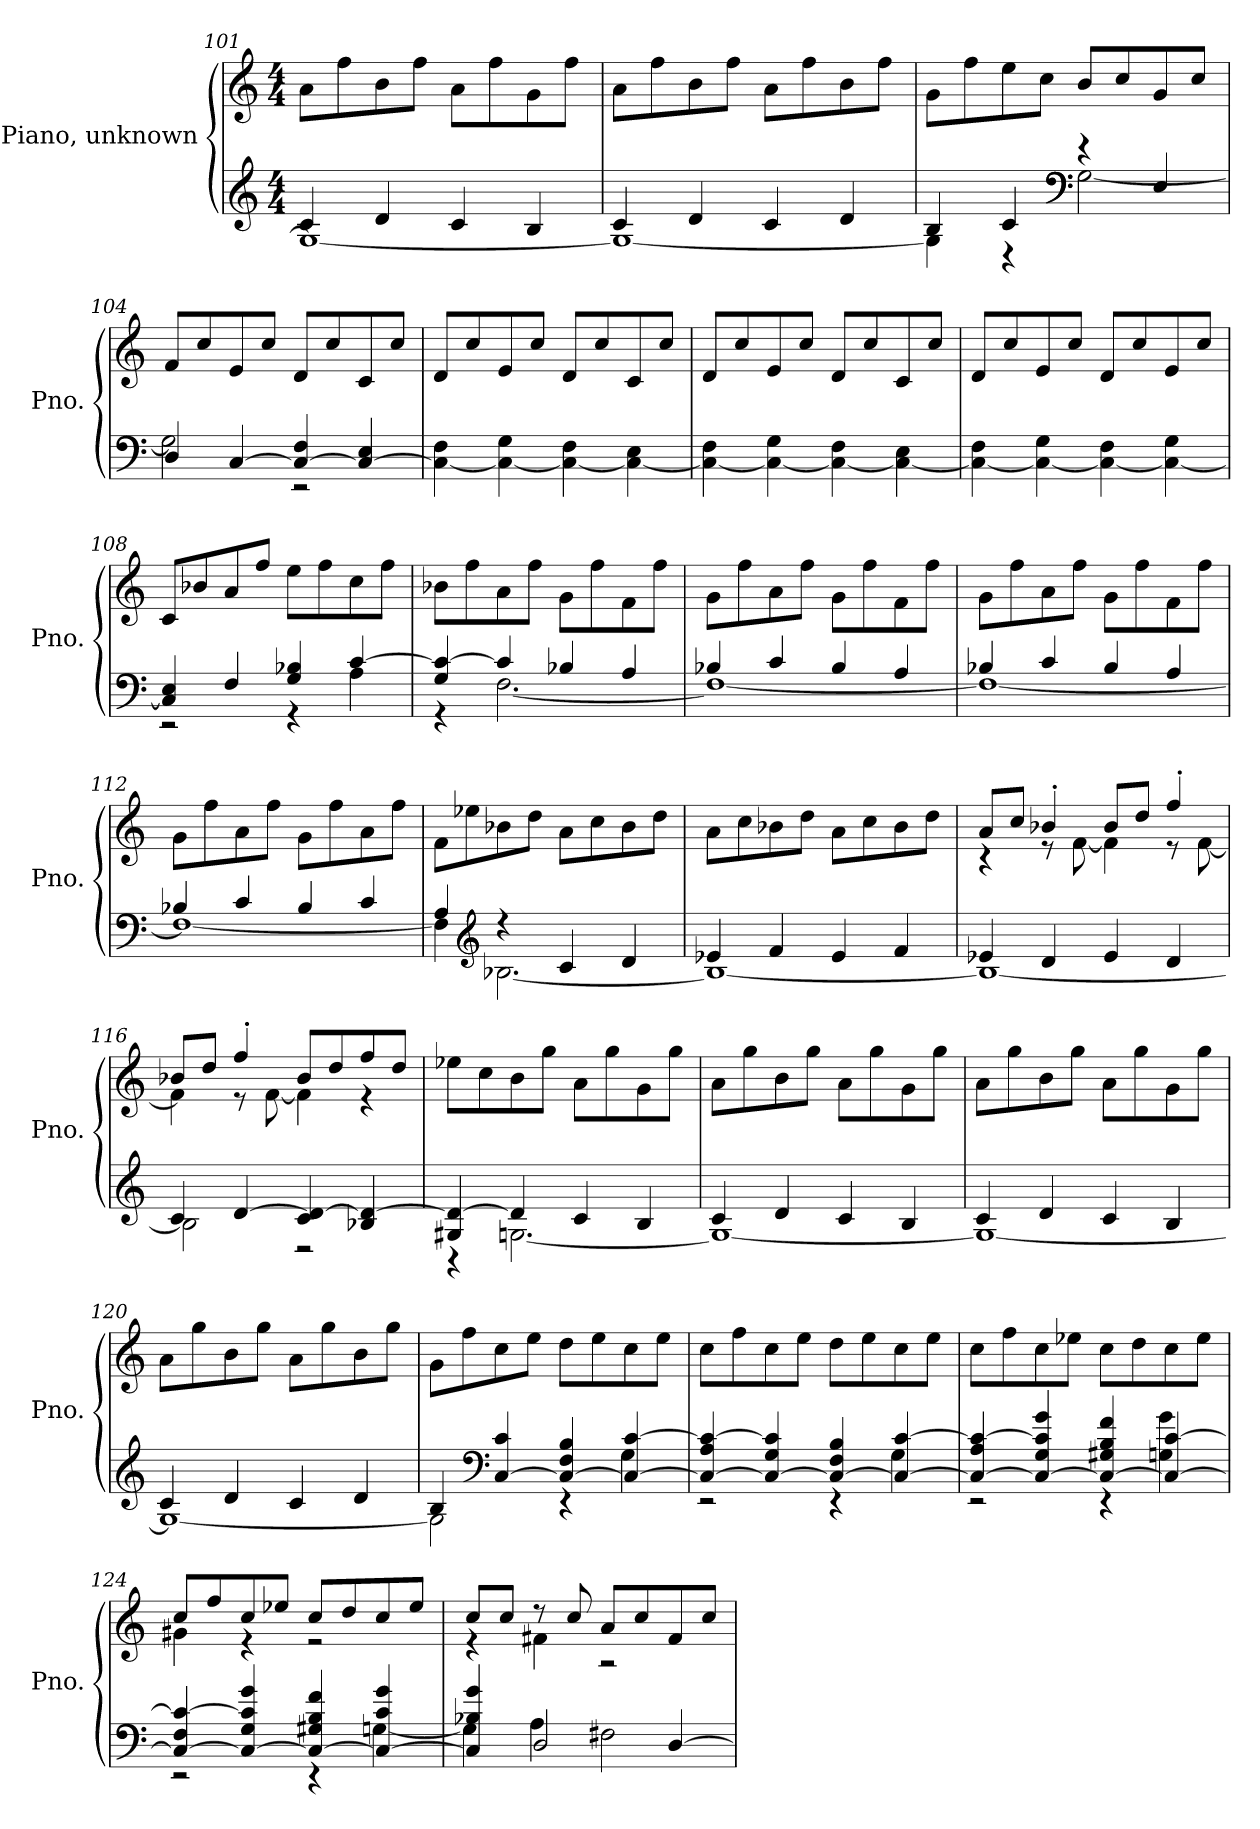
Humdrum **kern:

**kern	**kern
*part1	*part1
*staff2	*staff1
*I"Piano, unknown	*
*I'Pno.	*
*clefG2	*clefG2
*k[]	*k[]
*M4/4	*M4/4
=101	=101
*^	*
4c/	1G_	8a\L
.	.	8ff\
4d/	.	8b\
.	.	8ff\J
4c/	.	8a\L
.	.	8ff\
4B/	.	8g\
.	.	8ff\J
=102	=102	=102
4c/	1G_	8a\L
.	.	8ff\
4d/	.	8b\
.	.	8ff\J
4c/	.	8a\L
.	.	8ff\
4d/	.	8b\
.	.	8ff\J
!!LO:LB:g=z
=103	=103	=103
4B/	4G\]	8g\L
.	.	8ff\
4c/	4r	8ee\
.	.	8cc\J
*clefF4	*	*
4r	[2G\	8b/L
.	.	8cc/
4E/	.	8g/
.	.	8cc/J
=104	=104	=104
4D/	2G\]	8f/L
.	.	8cc/
[4C/	.	8e/
.	.	8cc/J
4C/_ 4F/	2r	8d/L
.	.	8cc/
4C/_ 4E/	.	8c/
.	.	8cc/J
*v	*v	*
=105	=105
4C\_ 4F\	8d/L
.	8cc/
4C\_ 4G\	8e/
.	8cc/J
4C\_ 4F\	8d/L
.	8cc/
4C\_ 4E\	8c/
.	8cc/J
=106	=106
4C\_ 4F\	8d/L
.	8cc/
4C\_ 4G\	8e/
.	8cc/J
4C\_ 4F\	8d/L
.	8cc/
4C\_ 4E\	8c/
.	8cc/J
=107	=107
4C\_ 4F\	8d/L
.	8cc/
4C\_ 4G\	8e/
.	8cc/J
4C\_ 4F\	8d/L
.	8cc/
4C\_ 4G\	8e/
.	8cc/J
!!LO:LB:g=z
=108	=108
*^	*
4C/] 4E/	2r	8c/L
.	.	8b-X/
4F/	.	8a/
.	.	8ff/J
4G/ 4B-X/	4r	8ee\L
.	.	8ff\
[4c/	4A\	8cc\
.	.	8ff\J
=109	=109	=109
4G/ 4c/_	4r	8b-X\L
.	.	8ff\
4c/]	[2.F\	8a\
.	.	8ff\J
4B-X/	.	8g\L
.	.	8ff\
4A/	.	8f\
.	.	8ff\J
=110	=110	=110
4B-X/	1F_	8g\L
.	.	8ff\
4c/	.	8a\
.	.	8ff\J
4B-/	.	8g\L
.	.	8ff\
4A/	.	8f\
.	.	8ff\J
=111	=111	=111
4B-X/	1F_	8g\L
.	.	8ff\
4c/	.	8a\
.	.	8ff\J
4B-/	.	8g\L
.	.	8ff\
4A/	.	8f\
.	.	8ff\J
=112	=112	=112
4B-X/	1F_	8g\L
.	.	8ff\
4c/	.	8a\
.	.	8ff\J
4B-/	.	8g\L
.	.	8ff\
4c/	.	8a\
.	.	8ff\J
!!LO:LB:g=z
=113	=113	=113
4A/	4F\]	8f\L
.	.	8ee-X\
*clefG2	*	*
4r	[2.B-X\	8b-X\
.	.	8dd\J
4c/	.	8a\L
.	.	8cc\
4d/	.	8b-\
.	.	8dd\J
=114	=114	=114
4e-X/	1B-_	8a\L
.	.	8cc\
4f/	.	8b-X\
.	.	8dd\J
4e-/	.	8a\L
.	.	8cc\
4f/	.	8b-\
.	.	8dd\J
=115	=115	=115
*	*	*^
4e-X/	1B-_	8a/L	4r
.	.	8cc/J	.
4d/	.	4b-X'/	8r
.	.	.	[8f\
4e-/	.	8b-/L	4f\]
.	.	8dd/J	.
4d/	.	4ff'/	8r
.	.	.	[8f\
=116	=116	=116	=116
4c/	2B-\]	8b-X/L	4f\]
.	.	8dd/J	.
[4d/	.	4ff'/	8r
.	.	.	[8f\
4c/ 4d/_	2r	8b-/L	4f\]
.	.	8dd/	.
4B-X/ 4d/_	.	8ff/	4r
.	.	8dd/J	.
*	*	*v	*v
!!LO:PB:g=z
=117	=117	=117
4G#X/ 4d/_	4r	8ee-X\L
.	.	8cc\
4d/]	[2.Gn\	8b\
.	.	8gg\J
4c/	.	8a\L
.	.	8gg\
4B/	.	8g\
.	.	8gg\J
=118	=118	=118
4c/	1G_	8a\L
.	.	8gg\
4d/	.	8b\
.	.	8gg\J
4c/	.	8a\L
.	.	8gg\
4B/	.	8g\
.	.	8gg\J
=119	=119	=119
4c/	1G_	8a\L
.	.	8gg\
4d/	.	8b\
.	.	8gg\J
4c/	.	8a\L
.	.	8gg\
4B/	.	8g\
.	.	8gg\J
=120	=120	=120
4c/	1G_	8a\L
.	.	8gg\
4d/	.	8b\
.	.	8gg\J
4c/	.	8a\L
.	.	8gg\
4d/	.	8b\
.	.	8gg\J
=121	=121	=121
4B/	2G\]	8g\L
.	.	8ff\
*clefF4	*	*
[4C/ 4c/	.	8cc\
.	.	8ee\J
4C/_ 4F/ 4B/	4r	8dd\L
.	.	8ee\
4C/_ [4c/	4G\	8cc\
.	.	8ee\J
!!LO:LB:g=z
=122	=122	=122
4C/_ 4A/ 4c/_	2r	8cc\L
.	.	8ff\
4C/_ 4G/ 4c/]	.	8cc\
.	.	8ee\J
4C/_ 4F/ 4B/	4r	8dd\L
.	.	8ee\
4C/_ [4c/	4G\	8cc\
.	.	8ee\J
=123	=123	=123
4C/_ 4A/ 4c/_	2r	8cc\L
.	.	8ff\
4C/_ 4G/ 4c/] 4g/	.	8cc\
.	.	8ee-X\J
4C/_ 4G#X/ 4B/ 4f/	4r	8cc\L
.	.	8dd\
4C/_ [4c/	4Gn\ 4g\	8cc\
.	.	8ee-\J
=124	=124	=124
*	*	*^
4C/_ 4F/ 4c/_	2r	8cc/L	4g#X\
.	.	8ff/	.
4C/_ 4G/ 4c/] 4g/	.	8cc/	4r
.	.	8ee-X/J	.
4C/_ 4G#X/ 4B/ 4f/	4r	8cc/L	2r
.	.	8dd/	.
4C/_ 4c/ 4g/	[4Gn\	8cc/	.
.	.	8ee-/J	.
=125	=125	=125	=125
4C/] 4B-X/ 4g/	4G\]	8cc/L	4r
.	.	8cc/J	.
2D/	4A\	8r	4f#X\
.	.	8cc/	.
.	2F#X\	8a/L	2r
.	.	8cc/	.
[4D/	.	8f#/	.
.	.	8cc/J	.
*v	*v	*	*
*	*v	*v
=	=
*-	*-
